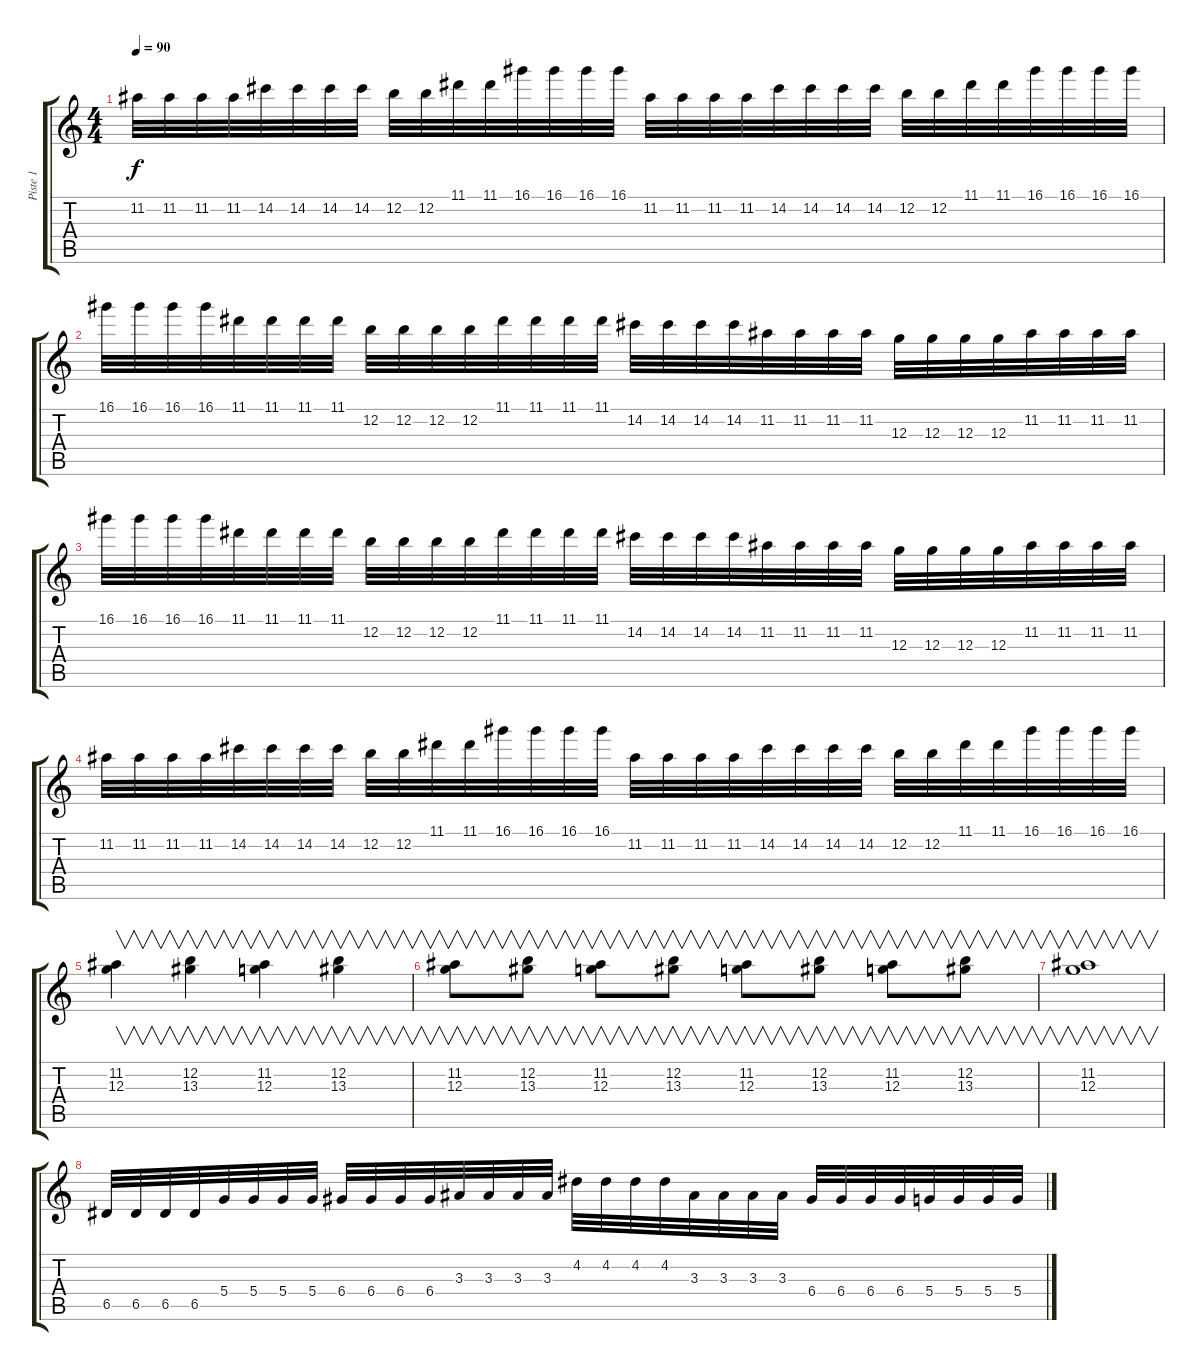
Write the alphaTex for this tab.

\track ("Piste 1" "Piste 1") {instrument distortionguitar}
\staff {score tabs}
\tuning (E4 B3 G3 D3 A2 E2) {hide}
\ts (4 4)
\tempo 90
\clef g2
\ks c
11.2.32{dy f} 11.2.32 11.2.32 11.2.32 14.2.32 14.2.32 14.2.32 14.2.32 12.2.32 12.2.32 11.1.32 11.1.32 16.1.32 16.1.32 16.1.32 16.1.32 11.2.32 11.2.32 11.2.32 11.2.32 14.2.32 14.2.32 14.2.32 14.2.32 12.2.32 12.2.32 11.1.32 11.1.32 16.1.32 16.1.32 16.1.32 16.1.32 |
16.1.32 16.1.32 16.1.32 16.1.32 11.1.32 11.1.32 11.1.32 11.1.32 12.2.32 12.2.32 12.2.32 12.2.32 11.1.32 11.1.32 11.1.32 11.1.32 14.2.32 14.2.32 14.2.32 14.2.32 11.2.32 11.2.32 11.2.32 11.2.32 12.3.32 12.3.32 12.3.32 12.3.32 11.2.32 11.2.32 11.2.32 11.2.32 |
16.1.32 16.1.32 16.1.32 16.1.32 11.1.32 11.1.32 11.1.32 11.1.32 12.2.32 12.2.32 12.2.32 12.2.32 11.1.32 11.1.32 11.1.32 11.1.32 14.2.32 14.2.32 14.2.32 14.2.32 11.2.32 11.2.32 11.2.32 11.2.32 12.3.32 12.3.32 12.3.32 12.3.32 11.2.32 11.2.32 11.2.32 11.2.32 |
11.2.32 11.2.32 11.2.32 11.2.32 14.2.32 14.2.32 14.2.32 14.2.32 12.2.32 12.2.32 11.1.32 11.1.32 16.1.32 16.1.32 16.1.32 16.1.32 11.2.32 11.2.32 11.2.32 11.2.32 14.2.32 14.2.32 14.2.32 14.2.32 12.2.32 12.2.32 11.1.32 11.1.32 16.1.32 16.1.32 16.1.32 16.1.32 |
(11.2 12.3).4{v} (12.2 13.3).4{v} (11.2 12.3).4{v} (12.2 13.3).4{v} |
(11.2 12.3).8{v} (12.2 13.3).8{v} (11.2 12.3).8{v} (12.2 13.3).8{v} (11.2 12.3).8{v} (12.2 13.3).8{v} (11.2 12.3).8{v} (12.2 13.3).8{v} |
(11.2 12.3).1{v} |
6.5.32 6.5.32 6.5.32 6.5.32 5.4.32 5.4.32 5.4.32 5.4.32 6.4.32 6.4.32 6.4.32 6.4.32 3.3.32 3.3.32 3.3.32 3.3.32 4.2.32 4.2.32 4.2.32 4.2.32 3.3.32 3.3.32 3.3.32 3.3.32 6.4.32 6.4.32 6.4.32 6.4.32 5.4.32 5.4.32 5.4.32 5.4.32
